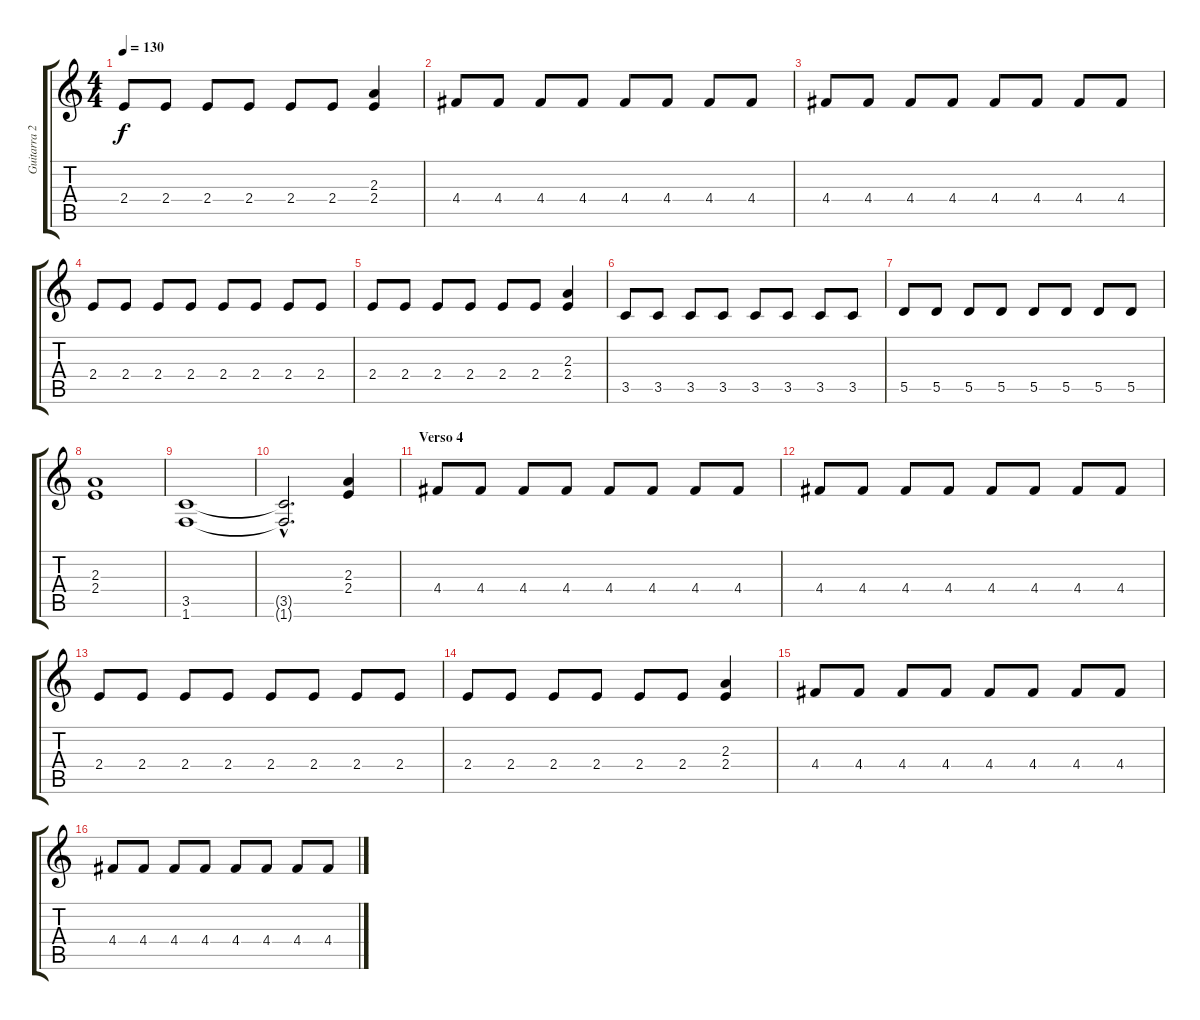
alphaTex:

\track ("Guitarra 2" "Guitarra 2") {instrument distortionguitar}
\staff {score tabs}
\tuning (E4 B3 G3 D3 A2 E2) {hide}
\ts (4 4)
\tempo 130
\clef g2
\ks c
2.4.8{dy f} 2.4.8 2.4.8 2.4.8 2.4.8 2.4.8 (2.3 2.4).4 |
4.4.8 4.4.8 4.4.8 4.4.8 4.4.8 4.4.8 4.4.8 4.4.8 |
4.4.8 4.4.8 4.4.8 4.4.8 4.4.8 4.4.8 4.4.8 4.4.8 |
2.4.8 2.4.8 2.4.8 2.4.8 2.4.8 2.4.8 2.4.8 2.4.8 |
2.4.8 2.4.8 2.4.8 2.4.8 2.4.8 2.4.8 (2.3 2.4).4 |
3.5.8 3.5.8 3.5.8 3.5.8 3.5.8 3.5.8 3.5.8 3.5.8 |
5.5.8 5.5.8 5.5.8 5.5.8 5.5.8 5.5.8 5.5.8 5.5.8 |
(2.3 2.4).1 |
(3.5 1.6).1 |
(3.5{hac t} 1.6{hac t}).2{d} (2.3 2.4).4 |
\section ("" "Verso 4")
4.4.8 4.4.8 4.4.8 4.4.8 4.4.8 4.4.8 4.4.8 4.4.8 |
4.4.8 4.4.8 4.4.8 4.4.8 4.4.8 4.4.8 4.4.8 4.4.8 |
2.4.8 2.4.8 2.4.8 2.4.8 2.4.8 2.4.8 2.4.8 2.4.8 |
2.4.8 2.4.8 2.4.8 2.4.8 2.4.8 2.4.8 (2.3 2.4).4 |
4.4.8 4.4.8 4.4.8 4.4.8 4.4.8 4.4.8 4.4.8 4.4.8 |
4.4.8 4.4.8 4.4.8 4.4.8 4.4.8 4.4.8 4.4.8 4.4.8
